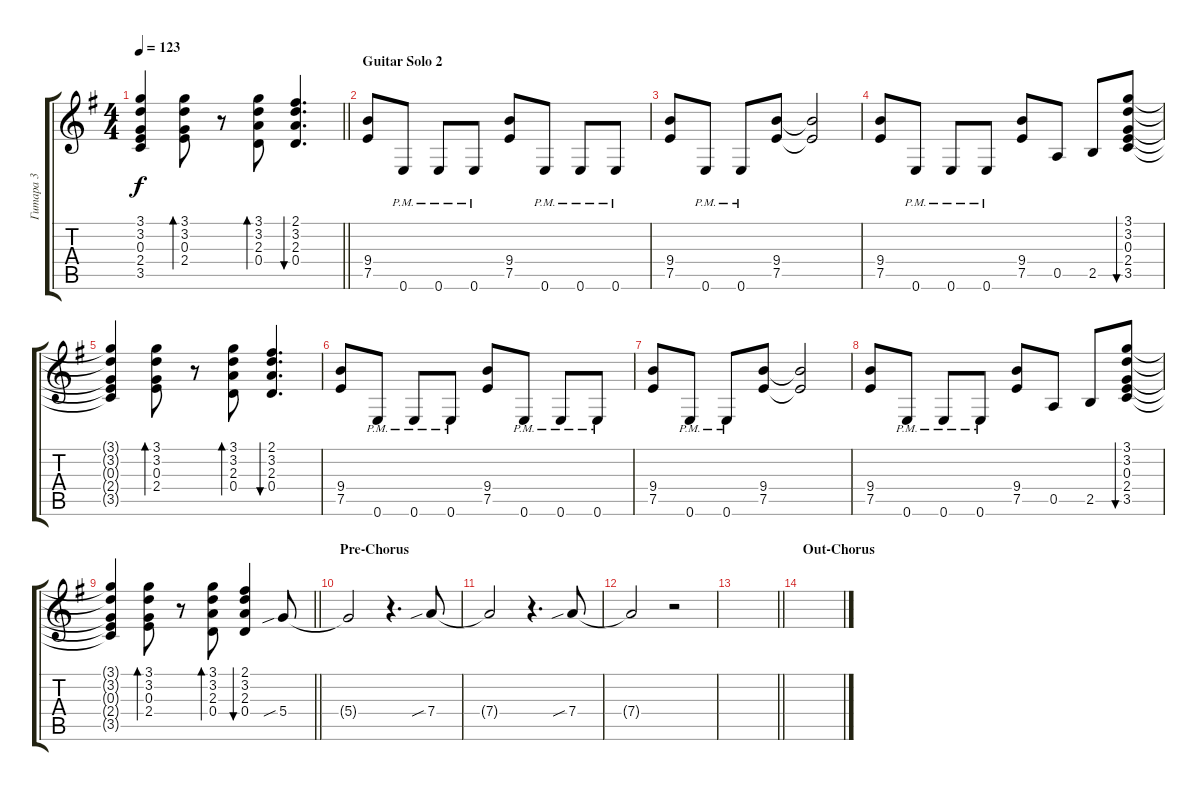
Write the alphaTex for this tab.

\track ("Гитара 3" "Гитара 3") {instrument distortionguitar}
\staff {score tabs}
\tuning (E4 B3 G3 D3 A2 E2) {hide}
\ts (4 4)
\tempo 123
\clef g2
\barLineRight lightlight
\ks eminor
(3.1{t} 3.2{t} 0.3{t} 2.4{t} 3.5{t}).4{dy f} (3.1 3.2 0.3 2.4).8{bd 120} r.8 (3.1 3.2 2.3 0.4).8{bd 120} (2.1 3.2 2.3 0.4).4{d bu 120} |
\section ("" "Guitar Solo 2")
(9.4 7.5).8 0.6{pm}.8 0.6{pm}.8 0.6{pm}.8 (9.4 7.5).8 0.6{pm}.8 0.6{pm}.8 0.6{pm}.8 |
(9.4 7.5).8 0.6{pm}.8 0.6{pm}.8 (9.4 7.5).8 (9.4{t} 7.5{t}).2 |
(9.4 7.5).8 0.6{pm}.8 0.6{pm}.8 0.6{pm}.8 (9.4 7.5).8 0.5.8 2.5.8 (3.1 3.2 0.3 2.4 3.5).8{bu 120} |
(3.1{t} 3.2{t} 0.3{t} 2.4{t} 3.5{t}).4 (3.1 3.2 0.3 2.4).8{bd 120} r.8 (3.1 3.2 2.3 0.4).8{bd 120} (2.1 3.2 2.3 0.4).4{d bu 120} |
(9.4 7.5).8 0.6{pm}.8 0.6{pm}.8 0.6{pm}.8 (9.4 7.5).8 0.6{pm}.8 0.6{pm}.8 0.6{pm}.8 |
(9.4 7.5).8 0.6{pm}.8 0.6{pm}.8 (9.4 7.5).8 (9.4{t} 7.5{t}).2 |
(9.4 7.5).8 0.6{pm}.8 0.6{pm}.8 0.6{pm}.8 (9.4 7.5).8 0.5.8 2.5.8 (3.1 3.2 0.3 2.4 3.5).8{bu 120} |
\barLineRight lightlight
(3.1{t} 3.2{t} 0.3{t} 2.4{t} 3.5{t}).4 (3.1 3.2 0.3 2.4).8{bd 120} r.8 (3.1 3.2 2.3 0.4).8{bd 120} (2.1 3.2 2.3 0.4).4{bu 120} 5.4{sib}.8 |
\section ("" "Pre-Chorus")
5.4{t}.2 r.4{d} 7.4{sib}.8 |
7.4{t}.2 r.4{d} 7.4{sib}.8 |
7.4{t}.2 r.2 |
\barLineRight lightlight
|
\section ("" "Out-Chorus")
